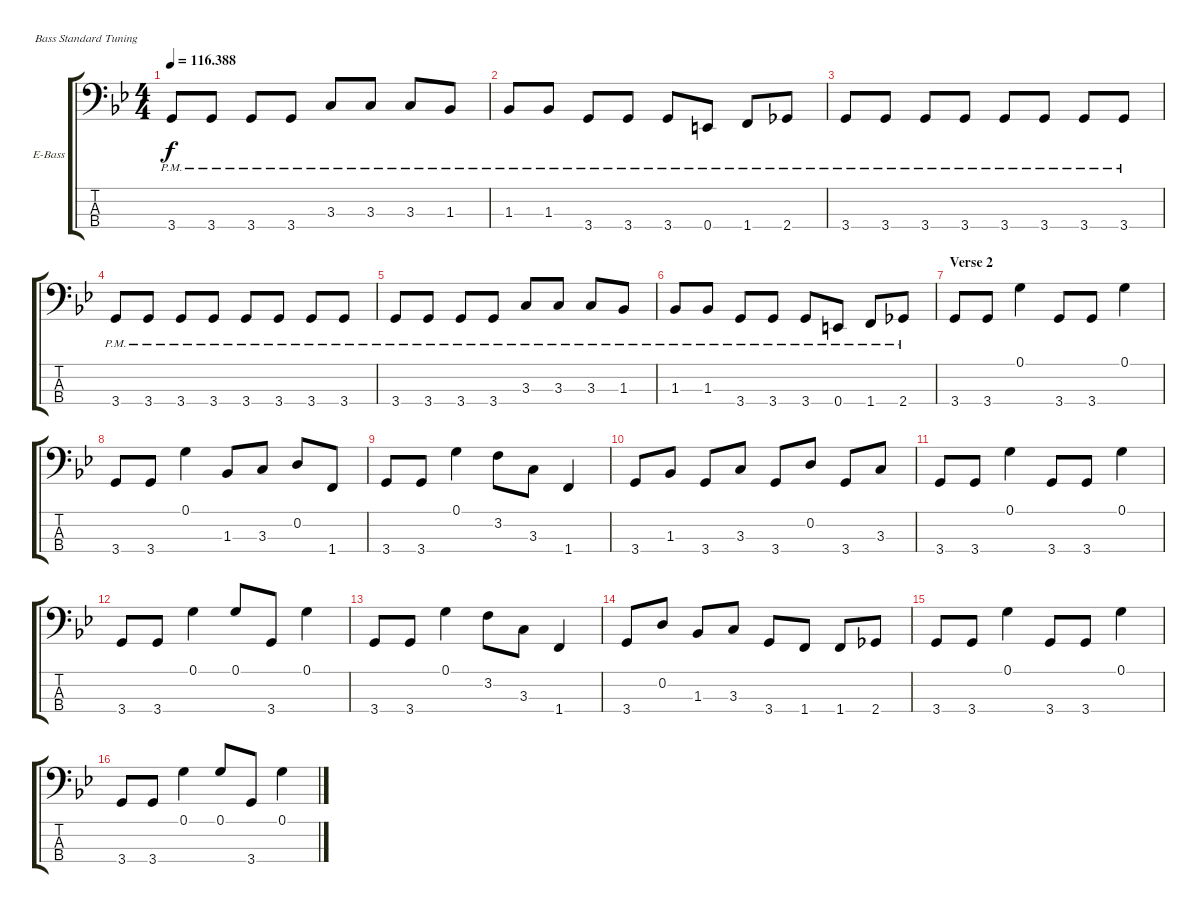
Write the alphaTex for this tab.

\bracketExtendMode groupsimilarinstruments
\firstSystemTrackNameOrientation horizontal
\otherSystemsTrackNameOrientation horizontal
\track ("Electric Bass" "E-Bass") {instrument electricbassfinger}
\staff {score tabs}
\tuning (G2 D2 A1 E1)
\ts (4 4)
\tempo
116.388
\accidentals auto
\clef f4
\ottava regular
\simile none
\ks gminor
3.4{pm}.8{dy f} 3.4{pm}.8 3.4{pm}.8 3.4{pm}.8 3.3{pm}.8 3.3{pm}.8 3.3{pm}.8 1.3{pm}.8 |
1.3{pm}.8 1.3{pm}.8 3.4{pm}.8 3.4{pm}.8 3.4{pm}.8 0.4{pm}.8 1.4{pm}.8 2.4{pm}.8 |
3.4{pm}.8 3.4{pm}.8 3.4{pm}.8 3.4{pm}.8 3.4{pm}.8 3.4{pm}.8 3.4{pm}.8 3.4{pm}.8 |
3.4{pm}.8 3.4{pm}.8 3.4{pm}.8 3.4{pm}.8 3.4{pm}.8 3.4{pm}.8 3.4{pm}.8 3.4{pm}.8 |
3.4{pm}.8 3.4{pm}.8 3.4{pm}.8 3.4{pm}.8 3.3{pm}.8 3.3{pm}.8 3.3{pm}.8 1.3{pm}.8 |
1.3{pm}.8 1.3{pm}.8 3.4{pm}.8 3.4{pm}.8 3.4{pm}.8 0.4{pm}.8 1.4{pm}.8 2.4{pm}.8 |
\section ("" "Verse 2")
3.4.8 3.4.8 0.1.4 3.4.8 3.4.8 0.1.4 |
3.4.8 3.4.8 0.1.4 1.3.8 3.3.8 0.2.8 1.4.8 |
3.4.8 3.4.8 0.1.4 3.2.8 3.3.8 1.4.4 |
3.4.8 1.3.8 3.4.8 3.3.8 3.4.8 0.2.8 3.4.8 3.3.8 |
3.4.8 3.4.8 0.1.4 3.4.8 3.4.8 0.1.4 |
3.4.8 3.4.8 0.1.4 0.1.8 3.4.8 0.1.4 |
3.4.8 3.4.8 0.1.4 3.2.8 3.3.8 1.4.4 |
3.4.8 0.2.8 1.3.8 3.3.8 3.4.8 1.4.8 1.4.8 2.4.8 |
3.4.8 3.4.8 0.1.4 3.4.8 3.4.8 0.1.4 |
3.4.8 3.4.8 0.1.4 0.1.8 3.4.8 0.1.4
